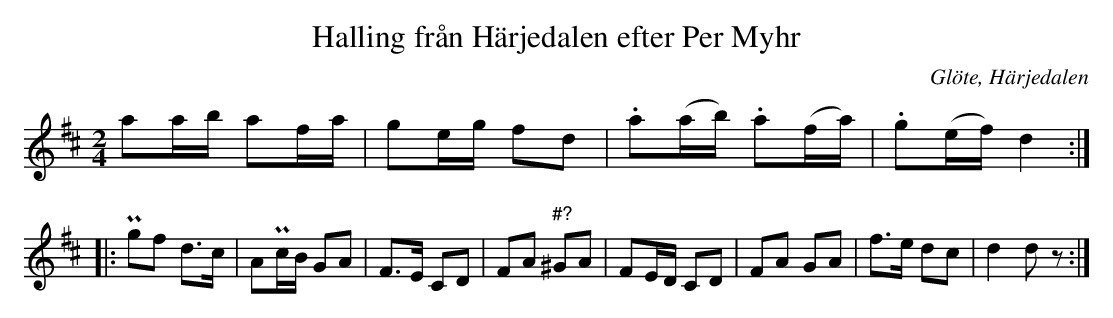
X:1
T:Halling från Härjedalen efter Per Myhr
O:Glöte, Härjedalen
M:2/4
L:1/8
K:D
aa/b/ af/a/ | ge/g/ fd | .a(a/b/) .a(f/a/) | .g(e/f/) d2 ::
Pgf d>c | APc/B/ GA | F>E CD | FA "^#?"^GA | FE/D/ CD | FA GA | f>e dc | d2 dz :|
